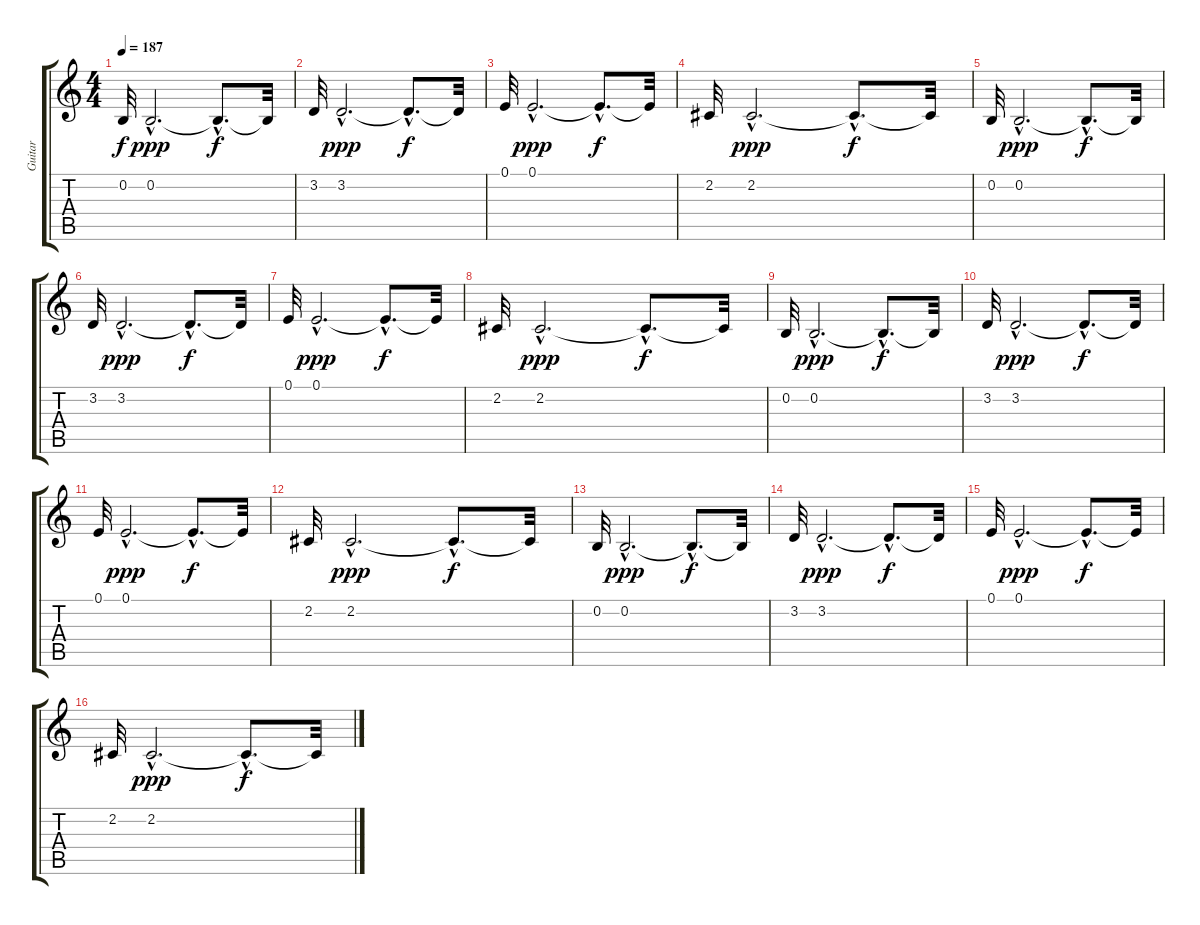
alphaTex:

\track ("Guitar" "Guitar") {instrument acousticgrandpiano}
\staff {score tabs}
\tuning (E4 B3 G3 D3 A2 E2) {hide}
\ts (4 4)
\tempo 187
\clef g2
\ks c
0.2.32{dy f instrument acousticgrandpiano} 0.2{hac}.2{d dy ppp} 0.2{hac t}.8{d dy f} 0.2{t}.32 |
3.2.32 3.2{hac}.2{d dy ppp} 3.2{hac t}.8{d dy f} 3.2{t}.32 |
0.1.32 0.1{hac}.2{d dy ppp} 0.1{hac t}.8{d dy f} 0.1{t}.32 |
2.2.32 2.2{hac}.2{d dy ppp} 2.2{hac t}.8{d dy f} 2.2{t}.32 |
0.2.32 0.2{hac}.2{d dy ppp} 0.2{hac t}.8{d dy f} 0.2{t}.32 |
3.2.32 3.2{hac}.2{d dy ppp} 3.2{hac t}.8{d dy f} 3.2{t}.32 |
0.1.32 0.1{hac}.2{d dy ppp} 0.1{hac t}.8{d dy f} 0.1{t}.32 |
2.2.32 2.2{hac}.2{d dy ppp} 2.2{hac t}.8{d dy f} 2.2{t}.32 |
0.2.32 0.2{hac}.2{d dy ppp} 0.2{hac t}.8{d dy f} 0.2{t}.32 |
3.2.32 3.2{hac}.2{d dy ppp} 3.2{hac t}.8{d dy f} 3.2{t}.32 |
0.1.32 0.1{hac}.2{d dy ppp} 0.1{hac t}.8{d dy f} 0.1{t}.32 |
2.2.32 2.2{hac}.2{d dy ppp} 2.2{hac t}.8{d dy f} 2.2{t}.32 |
0.2.32 0.2{hac}.2{d dy ppp} 0.2{hac t}.8{d dy f} 0.2{t}.32 |
3.2.32 3.2{hac}.2{d dy ppp} 3.2{hac t}.8{d dy f} 3.2{t}.32 |
0.1.32 0.1{hac}.2{d dy ppp} 0.1{hac t}.8{d dy f} 0.1{t}.32 |
2.2.32 2.2{hac}.2{d dy ppp} 2.2{hac t}.8{d dy f} 2.2{t}.32
